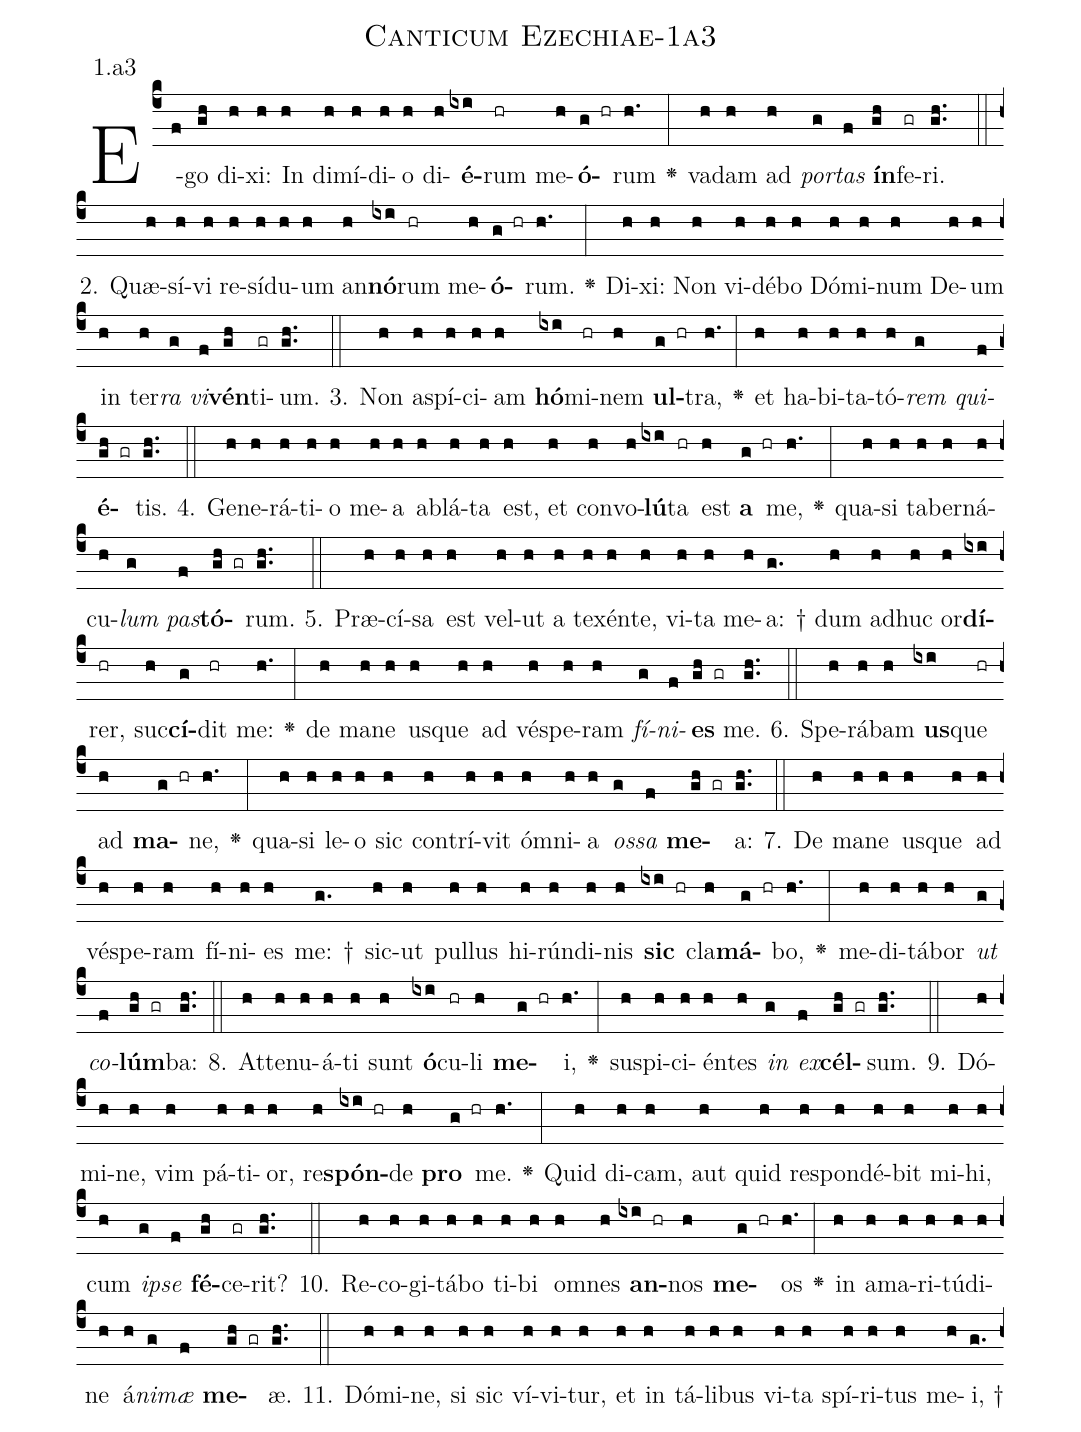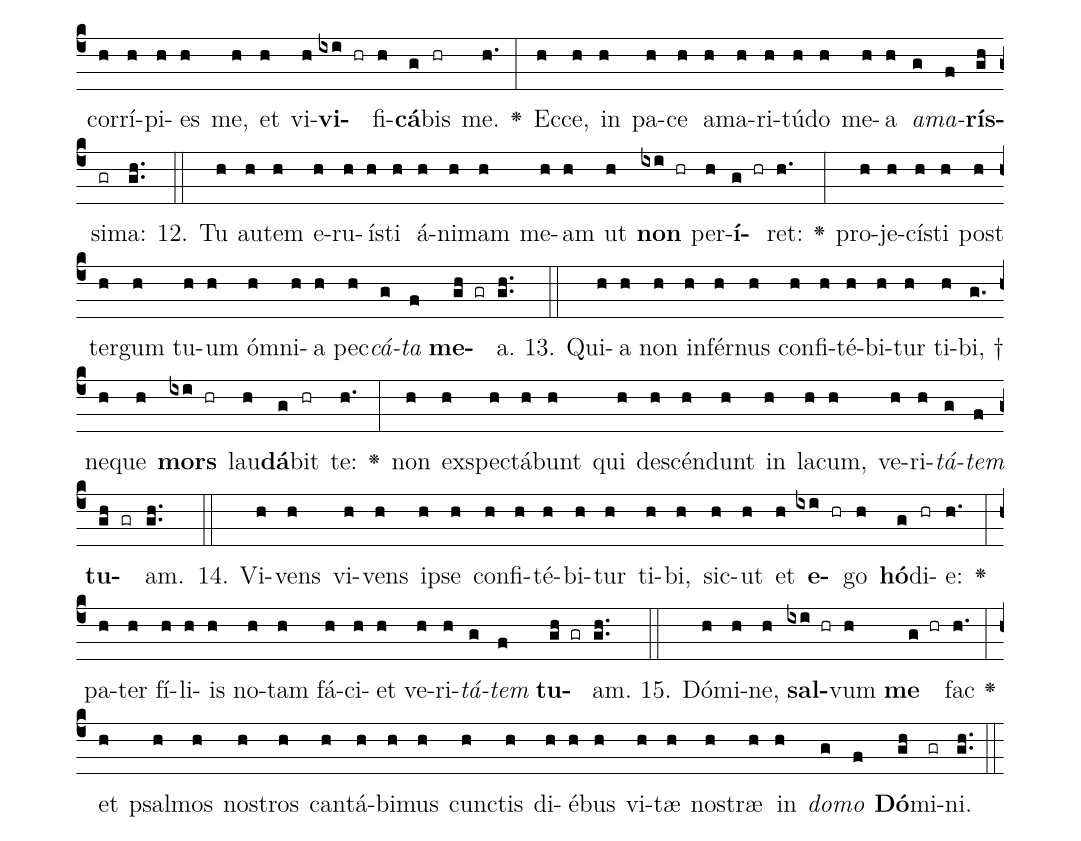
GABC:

name: Canticum Ezechiae-1a3;
annotation: 1.a3;
%%
(c4)E(f)go(gh) di(h)xi:(h) In(h) di(h)mí(h)di(h)o(h) di(h)<b>é</b>(ixi)rum(hr) me(h)<b>ó</b>(g hr)rum(h.) <v>\greheightstar</v>(:) va(h)dam(h) ad(h) <i>por</i>(g)<i>tas</i>(f) <b>ín</b>(gh)fe(gr)ri.(gh..) (::)
2. Quæ(h)sí(h)vi(h) re(h)sí(h)du(h)um(h) an(h)<b>nó</b>(ixi)rum(hr) me(h)<b>ó</b>(g hr)rum.(h.) <v>\greheightstar</v>(:) Di(h)xi:(h) Non(h) vi(h)dé(h)bo(h) Dó(h)mi(h)num(h) De(h)um(h) in(h) ter(h)<i>ra</i>(g) <i>vi</i>(f)<b>vén</b>(gh)ti(gr)um.(gh..) (::)
3. Non(h) a(h)spí(h)ci(h)am(h) <b>hó</b>(ixi)mi(hr)nem(h) <b>ul</b>(g hr)tra,(h.) <v>\greheightstar</v>(:) et(h) ha(h)bi(h)ta(h)tó(h)<i>rem</i>(g) <i>qui</i>(f)<b>é</b>(gh gr)tis.(gh..) (::)
4. Ge(h)ne(h)rá(h)ti(h)o(h) me(h)a(h) ab(h)lá(h)ta(h) est,(h) et(h) con(h)vo(h)<b>lú</b>(ixi)ta(hr) est(h) <b>a</b>(g hr) me,(h.) <v>\greheightstar</v>(:) qua(h)si(h) ta(h)ber(h)ná(h)cu(h)<i>lum</i>(g) <i>pas</i>(f)<b>tó</b>(gh gr)rum.(gh..) (::)
5. Præ(h)cí(h)sa(h) est(h) vel(h)ut(h) a(h) te(h)xén(h)te,(h) vi(h)ta(h) me(h)a: †(g.) dum(h) ad(h)huc(h) or(h)<b>dí</b>(ixi)rer,(hr) suc(h)<b>cí</b>(g)dit(hr) me:(h.) <v>\greheightstar</v>(:) de(h) ma(h)ne(h) us(h)que(h) ad(h) vés(h)pe(h)ram(h) <i>fí</i>(g)<i>ni</i>(f)<b>es</b>(gh gr) me.(gh..) (::)
6. Spe(h)rá(h)bam(h) <b>us</b>(ixi)que(hr) ad(h) <b>ma</b>(g hr)ne,(h.) <v>\greheightstar</v>(:) qua(h)si(h) le(h)o(h) sic(h) con(h)trí(h)vit(h) óm(h)ni(h)a(h) <i>os</i>(g)<i>sa</i>(f) <b>me</b>(gh gr)a:(gh..) (::)
7. De(h) ma(h)ne(h) us(h)que(h) ad(h) vés(h)pe(h)ram(h) fí(h)ni(h)es(h) me: †(g.) sic(h)ut(h) pul(h)lus(h) hi(h)rún(h)di(h)nis(h) <b>sic</b>(ixi hr) cla(h)<b>má</b>(g hr)bo,(h.) <v>\greheightstar</v>(:) me(h)di(h)tá(h)bor(h) <i>ut</i>(g) <i>co</i>(f)<b>lúm</b>(gh gr)ba:(gh..) (::)
8. At(h)te(h)nu(h)á(h)ti(h) sunt(h) <b>ó</b>(ixi)cu(hr)li(h) <b>me</b>(g hr)i,(h.) <v>\greheightstar</v>(:) su(h)spi(h)ci(h)én(h)tes(h) <i>in</i>(g) <i>ex</i>(f)<b>cél</b>(gh gr)sum.(gh..) (::)
9. Dó(h)mi(h)ne,(h) vim(h) pá(h)ti(h)or,(h) re(h)<b>spón</b>(ixi hr)de(h) <b>pro</b>(g hr) me.(h.) <v>\greheightstar</v>(:) Quid(h) di(h)cam,(h) aut(h) quid(h) re(h)spon(h)dé(h)bit(h) mi(h)hi,(h) cum(h) <i>ip</i>(g)<i>se</i>(f) <b>fé</b>(gh)ce(gr)rit?(gh..) (::)
10. Re(h)co(h)gi(h)tá(h)bo(h) ti(h)bi(h) om(h)nes(h) <b>an</b>(ixi hr)nos(h) <b>me</b>(g hr)os(h.) <v>\greheightstar</v>(:) in(h) a(h)ma(h)ri(h)tú(h)di(h)ne(h) á(h)<i>ni</i>(g)<i>mæ</i>(f) <b>me</b>(gh gr)æ.(gh..) (::)
11. Dó(h)mi(h)ne,(h) si(h) sic(h) ví(h)vi(h)tur,(h) et(h) in(h) tá(h)li(h)bus(h) vi(h)ta(h) spí(h)ri(h)tus(h) me(h)i, †(g.) cor(h)rí(h)pi(h)es(h) me,(h) et(h) vi(h)<b>vi</b>(ixi hr)fi(h)<b>cá</b>(g)bis(hr) me.(h.) <v>\greheightstar</v>(:) Ec(h)ce,(h) in(h) pa(h)ce(h) a(h)ma(h)ri(h)tú(h)do(h) me(h)a(h) <i>a</i>(g)<i>ma</i>(f)<b>rís</b>(gh)si(gr)ma:(gh..) (::)
12. Tu(h) au(h)tem(h) e(h)ru(h)ís(h)ti(h) á(h)ni(h)mam(h) me(h)am(h) ut(h) <b>non</b>(ixi hr) per(h)<b>í</b>(g hr)ret:(h.) <v>\greheightstar</v>(:) pro(h)je(h)cís(h)ti(h) post(h) ter(h)gum(h) tu(h)um(h) óm(h)ni(h)a(h) pec(h)<i>cá</i>(g)<i>ta</i>(f) <b>me</b>(gh gr)a.(gh..) (::)
13. Qui(h)a(h) non(h) in(h)fér(h)nus(h) con(h)fi(h)té(h)bi(h)tur(h) ti(h)bi, †(g.) ne(h)que(h) <b>mors</b>(ixi hr) lau(h)<b>dá</b>(g)bit(hr) te:(h.) <v>\greheightstar</v>(:) non(h) ex(h)spec(h)tá(h)bunt(h) qui(h) de(h)scén(h)dunt(h) in(h) la(h)cum,(h) ve(h)ri(h)<i>tá</i>(g)<i>tem</i>(f) <b>tu</b>(gh gr)am.(gh..) (::)
14. Vi(h)vens(h) vi(h)vens(h) ip(h)se(h) con(h)fi(h)té(h)bi(h)tur(h) ti(h)bi,(h) sic(h)ut(h) et(h) <b>e</b>(ixi hr)go(h) <b>hó</b>(g)di(hr)e:(h.) <v>\greheightstar</v>(:) pa(h)ter(h) fí(h)li(h)is(h) no(h)tam(h) fá(h)ci(h)et(h) ve(h)ri(h)<i>tá</i>(g)<i>tem</i>(f) <b>tu</b>(gh gr)am.(gh..) (::)
15. Dó(h)mi(h)ne,(h) <b>sal</b>(ixi hr)vum(h) <b>me</b>(g hr) fac(h.) <v>\greheightstar</v>(:) et(h) psal(h)mos(h) nos(h)tros(h) can(h)tá(h)bi(h)mus(h) cunc(h)tis(h) di(h)é(h)bus(h) vi(h)tæ(h) nos(h)træ(h) in(h) <i>do</i>(g)<i>mo</i>(f) <b>Dó</b>(gh)mi(gr)ni.(gh..) (::)
